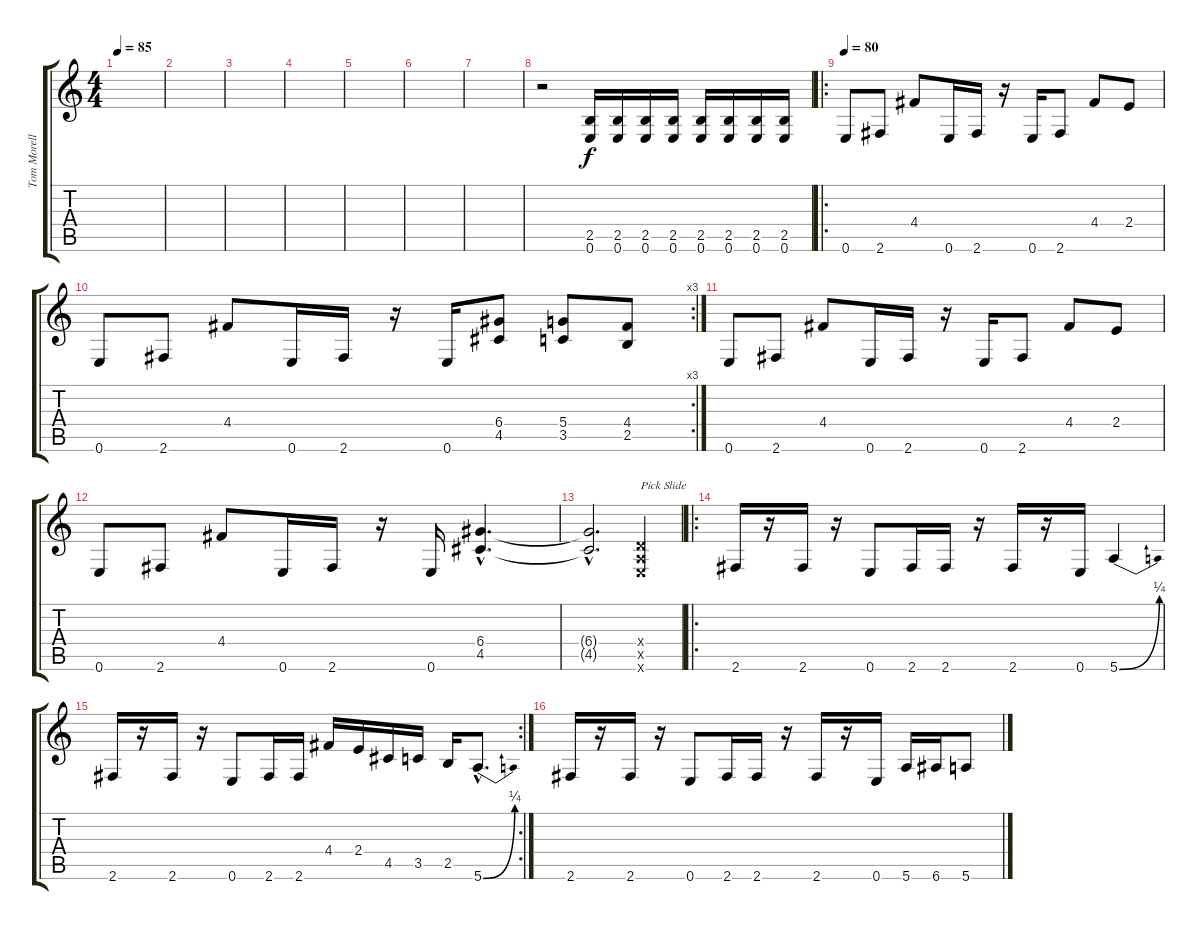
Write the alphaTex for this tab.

\track ("Tom Morello" "Tom Morell") {instrument distortionguitar}
\staff {score tabs}
\tuning (E4 B3 G3 D3 A2 E2) {hide}
\ts (4 4)
\tempo 85
\clef g2
\ks c
|
|
|
|
|
|
|
r.2{volume 0} (2.5 0.6).16{volume 16} (2.5 0.6).16 (2.5 0.6).16 (2.5 0.6).16 (2.5 0.6).16 (2.5 0.6).16 (2.5 0.6).16 (2.5 0.6).16 |
\ro
\tempo 80
0.6.8{volume 16} 2.6.8 4.4.8 0.6.16 2.6.16 r.16 0.6.16 2.6.8 4.4.8 2.4.8 |
\rc 3
0.6.8 2.6.8 4.4.8 0.6.16 2.6.16 r.16 0.6.16 (6.4 4.5).8 (5.4 3.5).8 (4.4 2.5).8 |
0.6.8 2.6.8 4.4.8 0.6.16 2.6.16 r.16 0.6.16 2.6.8 4.4.8 2.4.8 |
0.6.8 2.6.8 4.4.8 0.6.16 2.6.16 r.16 0.6.16 (6.4{hac} 4.5{hac}).4{d} |
(6.4{hac t} 4.5{hac t}).2{d} (0.4{x} 0.5{x} 0.6{x}).4{txt "Pick Slide"} |
\ro
2.6.16 r.16 2.6.16 r.16 0.6.8 2.6.16 2.6.16 r.16 2.6.16 r.16 0.6.16 5.6{be (bend 0 0 60 1)}.4 |
\rc 2
2.6.16 r.16 2.6.16 r.16 0.6.8 2.6.16 2.6.16 4.4.16 2.4.16 4.5.16 3.5.16 2.5.16 5.6{be (bend 0 0 60 1) hac}.8{d} |
2.6.16 r.16 2.6.16 r.16 0.6.8 2.6.16 2.6.16 r.16 2.6.16 r.16 0.6.16 5.6.16 6.6.16 5.6.8
